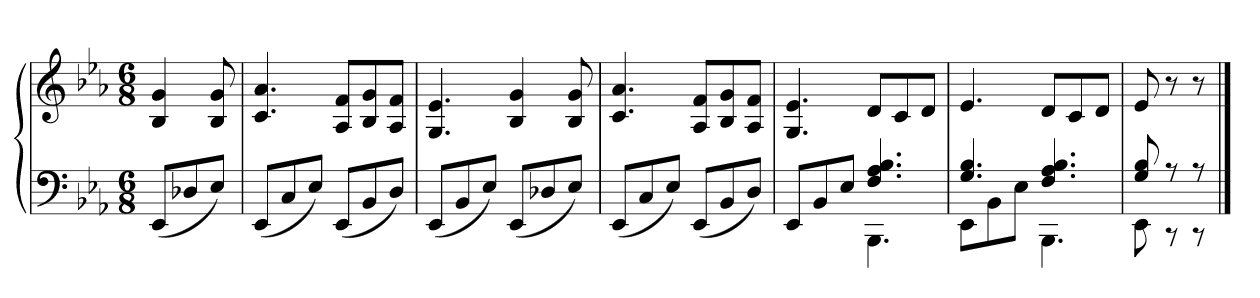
**kern	**kern
*part1	*part1
*staff2	*staff1
*clefF4	*clefG2
*k[b-e-a-]	*k[b-e-a-]
*M6/8	*M6/8
=	=
(8EE-L	4B- 4g
8D-X	.
8E-J)	8B- 8g
=178	=178
(8EE-L	4.c 4.a-
8C	.
8E-J)	.
(8EE-L	8A- 8fL
8BB-	8B- 8g
8DJ)	8A- 8fJ
=179	=179
(8EE-L	4.G 4.e-
8BB-	.
8E-J)	.
(8EE-L	4B- 4g
8D-X	.
8E-J)	8B- 8g
=180	=180
(8EE-L	4.c 4.a-
8C	.
8E-J)	.
(8EE-L	8A- 8fL
8BB-	8B- 8g
8DJ)	8A- 8fJ
=181	=181
*^	*
8EE-L	4.ryy	4.G 4.e-
8BB-	.	.
8E-J	.	.
4.F 4.A- 4.B-	4.BBB-	8dL
.	.	8c
.	.	8dJ
=182	=182	=182
4.G 4.B-	8EE-L	4.e-
.	8BB-	.
.	8E-J	.
4.F 4.A- 4.B-	4.BBB-	8dL
.	.	8c
.	.	8dJ
=183	=183	=183
8G 8B-	8EE-	8e-
8r	8r	8r
8r	8r	8r
*v	*v	*
==	==
*-	*-
